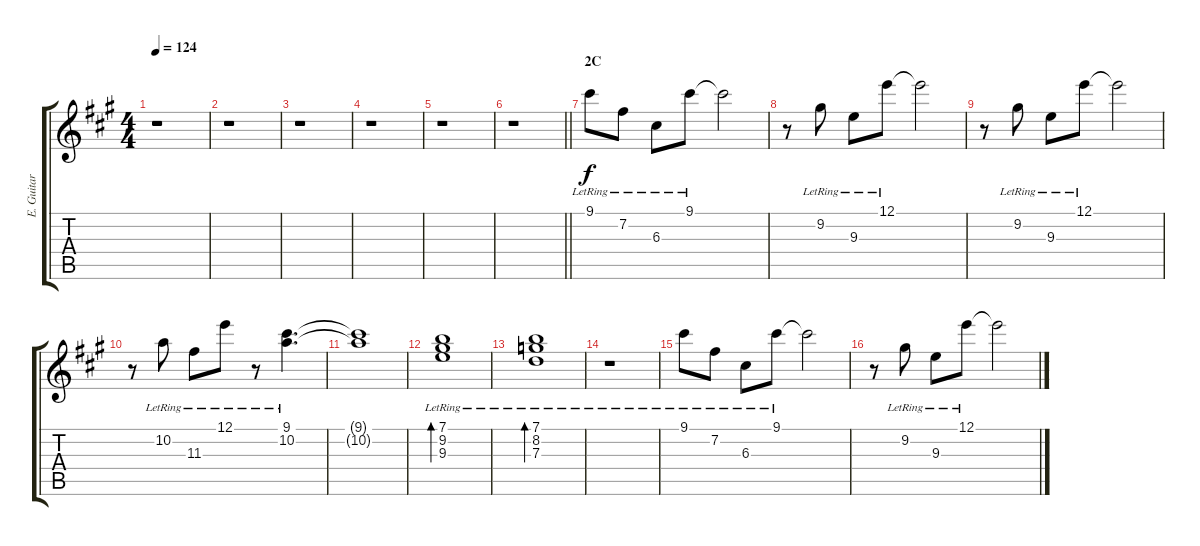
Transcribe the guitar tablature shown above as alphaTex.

\track ("E. Guitar II" "E. Guitar ") {instrument electricguitarclean}
\staff {score tabs}
\tuning (E4 B3 G3 D3 A2 E2) {hide}
\ts (4 4)
\tempo 124
\clef g2
\ks a
r.1{dy f} |
r.1 |
r.1 |
r.1 |
r.1 |
\barLineRight lightlight
r.1 |
\section ("" "2C")
9.1{lr}.8 7.2{lr}.8 6.3{lr}.8 9.1{lr}.8 9.1{t}.2 |
r.8 9.2{lr}.8 9.3{lr}.8 12.1{lr}.8 12.1{t}.2 |
r.8 9.2{lr}.8 9.3{lr}.8 12.1{lr}.8 12.1{t}.2 |
r.8 10.2{lr}.8 11.3{lr}.8 12.1{lr}.8 r.8 (9.1{lr} 10.2{lr}).4{d} |
(9.1{t} 10.2{t}).1 |
(7.1{lr} 9.2{lr} 9.3{lr}).1{bd 240} |
(7.1{lr} 8.2{lr} 7.3{lr}).1{bd 240} |
r.1 |
9.1{lr}.8 7.2{lr}.8 6.3{lr}.8 9.1{lr}.8 9.1{t}.2 |
r.8 9.2{lr}.8 9.3{lr}.8 12.1{lr}.8 12.1{t}.2
